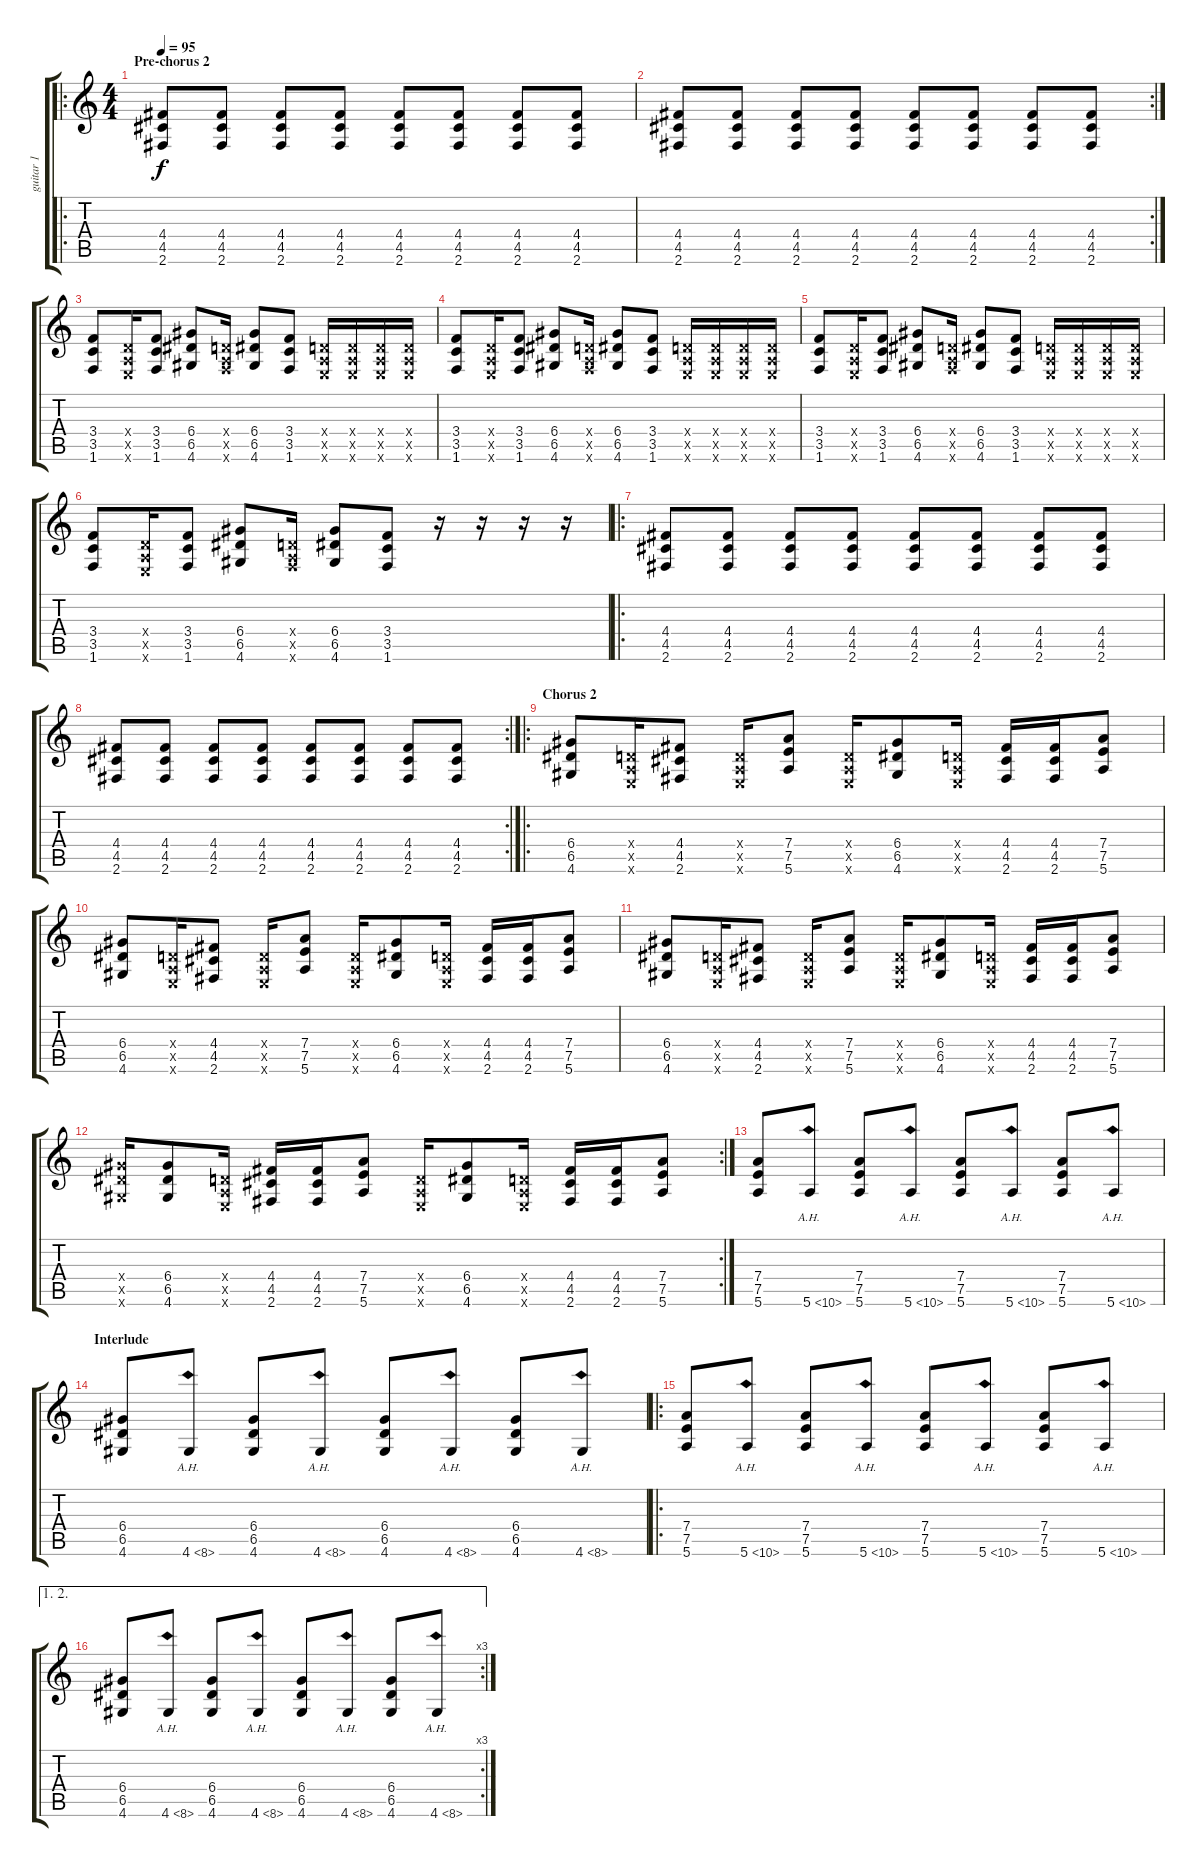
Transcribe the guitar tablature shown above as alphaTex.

\track ("guitar 1" "guitar 1") {instrument distortionguitar}
\staff {score tabs}
\tuning (E4 B3 G3 D3 A2 E2) {hide}
\ro
\ts (4 4)
\section ("" "Pre-chorus 2")
\tempo 95
\clef g2
\ks c
(4.4 4.5 2.6).8{dy f} (4.4 4.5 2.6).8 (4.4 4.5 2.6).8 (4.4 4.5 2.6).8 (4.4 4.5 2.6).8 (4.4 4.5 2.6).8 (4.4 4.5 2.6).8 (4.4 4.5 2.6).8 |
\rc 2
(4.4 4.5 2.6).8 (4.4 4.5 2.6).8 (4.4 4.5 2.6).8 (4.4 4.5 2.6).8 (4.4 4.5 2.6).8 (4.4 4.5 2.6).8 (4.4 4.5 2.6).8 (4.4 4.5 2.6).8 |
(3.4 3.5 1.6).8 (0.4{x} 0.5{x} 0.6{x}).16 (3.4 3.5 1.6).8 (6.4 6.5 4.6).8 (0.4{x} 0.5{x} 1.6{x}).16 (6.4 6.5 4.6).8 (3.4 3.5 1.6).8 (0.4{x} 0.5{x} 0.6{x}).16 (0.4{x} 0.5{x} 0.6{x}).16 (0.4{x} 0.5{x} 0.6{x}).16 (0.4{x} 0.5{x} 0.6{x}).16 |
(3.4 3.5 1.6).8 (0.4{x} 0.5{x} 0.6{x}).16 (3.4 3.5 1.6).8 (6.4 6.5 4.6).8 (0.4{x} 0.5{x} 1.6{x}).16 (6.4 6.5 4.6).8 (3.4 3.5 1.6).8 (0.4{x} 0.5{x} 0.6{x}).16 (0.4{x} 0.5{x} 0.6{x}).16 (0.4{x} 0.5{x} 0.6{x}).16 (0.4{x} 0.5{x} 0.6{x}).16 |
(3.4 3.5 1.6).8 (0.4{x} 0.5{x} 0.6{x}).16 (3.4 3.5 1.6).8 (6.4 6.5 4.6).8 (0.4{x} 0.5{x} 1.6{x}).16 (6.4 6.5 4.6).8 (3.4 3.5 1.6).8 (0.4{x} 0.5{x} 0.6{x}).16 (0.4{x} 0.5{x} 0.6{x}).16 (0.4{x} 0.5{x} 0.6{x}).16 (0.4{x} 0.5{x} 0.6{x}).16 |
(3.4 3.5 1.6).8 (0.4{x} 0.5{x} 0.6{x}).16 (3.4 3.5 1.6).8 (6.4 6.5 4.6).8 (0.4{x} 0.5{x} 1.6{x}).16 (6.4 6.5 4.6).8 (3.4 3.5 1.6).8 r.16 r.16 r.16 r.16 |
\ro
(4.4 4.5 2.6).8 (4.4 4.5 2.6).8 (4.4 4.5 2.6).8 (4.4 4.5 2.6).8 (4.4 4.5 2.6).8 (4.4 4.5 2.6).8 (4.4 4.5 2.6).8 (4.4 4.5 2.6).8 |
\rc 2
(4.4 4.5 2.6).8 (4.4 4.5 2.6).8 (4.4 4.5 2.6).8 (4.4 4.5 2.6).8 (4.4 4.5 2.6).8 (4.4 4.5 2.6).8 (4.4 4.5 2.6).8 (4.4 4.5 2.6).8 |
\ro
\section ("" "Chorus 2")
(6.4 6.5 4.6).8 (0.4{x} 0.5{x} 0.6{x}).16 (4.4 4.5 2.6).8 (0.4{x} 0.5{x} 0.6{x}).16 (7.4 7.5 5.6).8 (0.4{x} 0.5{x} 0.6{x}).16 (6.4 6.5 4.6).8 (0.4{x} 0.5{x} 0.6{x}).16 (4.4 4.5 2.6).16 (4.4 4.5 2.6).16 (7.4 7.5 5.6).8 |
(6.4 6.5 4.6).8 (0.4{x} 0.5{x} 0.6{x}).16 (4.4 4.5 2.6).8 (0.4{x} 0.5{x} 0.6{x}).16 (7.4 7.5 5.6).8 (0.4{x} 0.5{x} 0.6{x}).16 (6.4 6.5 4.6).8 (0.4{x} 0.5{x} 0.6{x}).16 (4.4 4.5 2.6).16 (4.4 4.5 2.6).16 (7.4 7.5 5.6).8 |
(6.4 6.5 4.6).8 (0.4{x} 0.5{x} 0.6{x}).16 (4.4 4.5 2.6).8 (0.4{x} 0.5{x} 0.6{x}).16 (7.4 7.5 5.6).8 (0.4{x} 0.5{x} 0.6{x}).16 (6.4 6.5 4.6).8 (0.4{x} 0.5{x} 0.6{x}).16 (4.4 4.5 2.6).16 (4.4 4.5 2.6).16 (7.4 7.5 5.6).8 |
\rc 2
(6.4{x} 6.5{x} 4.6{x}).16 (6.4 6.5 4.6).8 (0.4{x} 0.5{x} 0.6{x}).16 (4.4 4.5 2.6).16 (4.4 4.5 2.6).16 (7.4 7.5 5.6).8 (0.4{x} 0.5{x} 0.6{x}).16 (6.4 6.5 4.6).8 (0.4{x} 0.5{x} 0.6{x}).16 (4.4 4.5 2.6).16 (4.4 4.5 2.6).16 (7.4 7.5 5.6).8 |
(7.4 7.5 5.6).8 5.6{ah 5}.8 (7.4 7.5 5.6).8 5.6{ah 5}.8 (7.4 7.5 5.6).8 5.6{ah 5}.8 (7.4 7.5 5.6).8 5.6{ah 5}.8 |
\section ("" "Interlude")
(6.4 6.5 4.6).8 4.6{ah 4}.8 (6.4 6.5 4.6).8 4.6{ah 4}.8 (6.4 6.5 4.6).8 4.6{ah 4}.8 (6.4 6.5 4.6).8 4.6{ah 4}.8 |
\ro
(7.4 7.5 5.6).8 5.6{ah 5}.8 (7.4 7.5 5.6).8 5.6{ah 5}.8 (7.4 7.5 5.6).8 5.6{ah 5}.8 (7.4 7.5 5.6).8 5.6{ah 5}.8 |
\ae (1 2)
\rc 3
(6.4 6.5 4.6).8 4.6{ah 4}.8 (6.4 6.5 4.6).8 4.6{ah 4}.8 (6.4 6.5 4.6).8 4.6{ah 4}.8 (6.4 6.5 4.6).8 4.6{ah 4}.8
